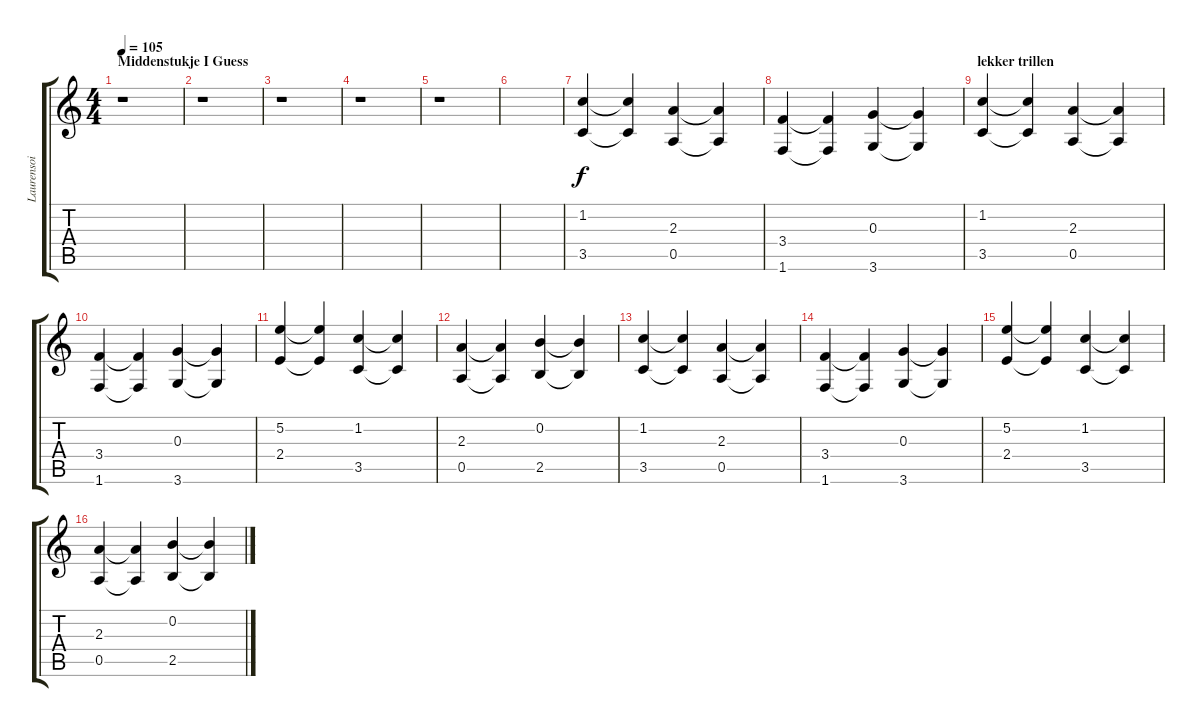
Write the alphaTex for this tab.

\track ("Laurensoi" "Laurensoi") {instrument distortionguitar}
\staff {score tabs}
\tuning (E4 B3 G3 D3 A2 E2) {hide}
\ts (4 4)
\section ("" "Middenstukje I Guess")
\tempo 105
\clef g2
\ks c
r.1{dy f} |
r.1 |
r.1 |
r.1 |
r.1 |
|
(1.2 3.5).4 (1.2{t} 3.5{t}).4 (2.3 0.5).4 (2.3{t} 0.5{t}).4 |
(3.4 1.6).4 (3.4{t} 1.6{t}).4 (0.3 3.6).4 (0.3{t} 3.6{t}).4 |
\section ("" "lekker trillen")
(1.2 3.5).4 (1.2{t} 3.5{t}).4 (2.3 0.5).4 (2.3{t} 0.5{t}).4 |
(3.4 1.6).4 (3.4{t} 1.6{t}).4 (0.3 3.6).4 (0.3{t} 3.6{t}).4 |
(5.2 2.4).4 (5.2{t} 2.4{t}).4 (1.2 3.5).4 (1.2{t} 3.5{t}).4 |
(2.3 0.5).4 (2.3{t} 0.5{t}).4 (0.2 2.5).4 (0.2{t} 2.5{t}).4 |
(1.2 3.5).4 (1.2{t} 3.5{t}).4 (2.3 0.5).4 (2.3{t} 0.5{t}).4 |
(3.4 1.6).4 (3.4{t} 1.6{t}).4 (0.3 3.6).4 (0.3{t} 3.6{t}).4 |
(5.2 2.4).4 (5.2{t} 2.4{t}).4 (1.2 3.5).4 (1.2{t} 3.5{t}).4 |
(2.3 0.5).4 (2.3{t} 0.5{t}).4 (0.2 2.5).4 (0.2{t} 2.5{t}).4
